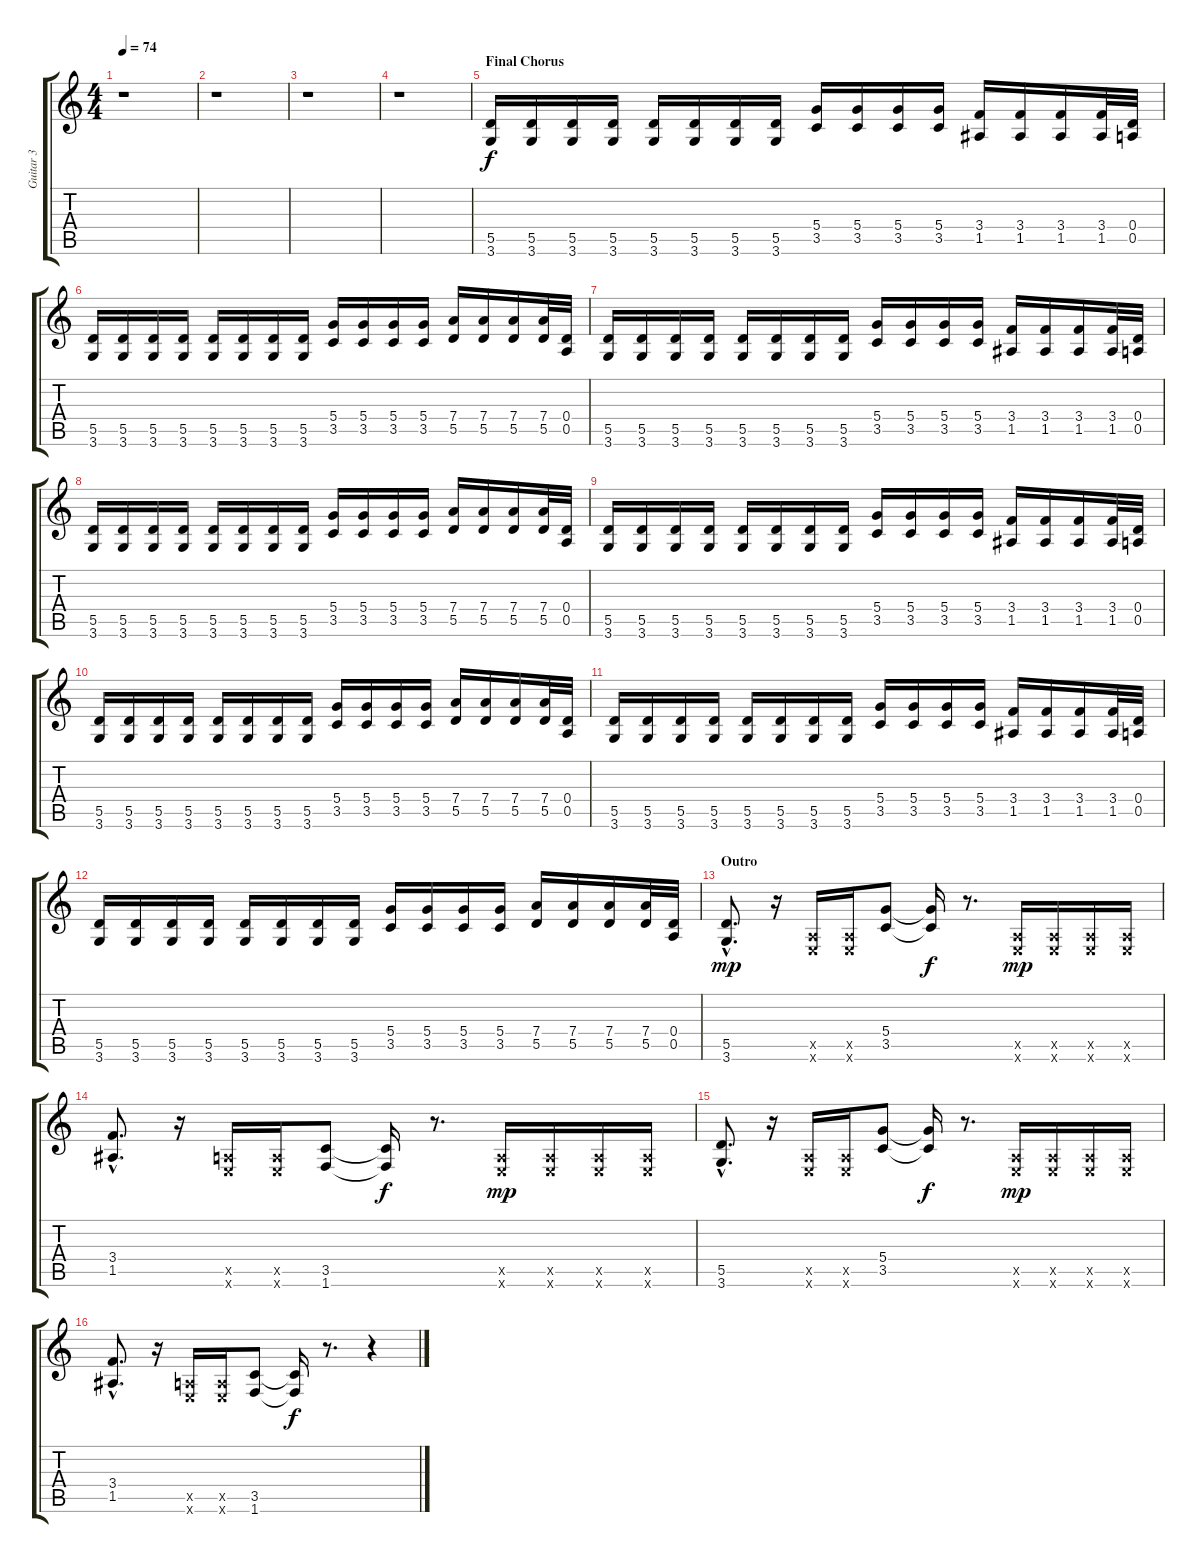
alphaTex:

\track ("Guitar 3" "Guitar 3") {instrument overdrivenguitar}
\staff {score tabs}
\tuning (E4 B3 G3 D3 A2 E2) {hide}
\ts (4 4)
\tempo 74
\clef g2
\ks c
r.1{dy f} |
r.1 |
r.1 |
r.1 |
\section ("" "Final Chorus")
(5.5 3.6).16{volume 14} (5.5 3.6).16 (5.5 3.6).16 (5.5 3.6).16 (5.5 3.6).16 (5.5 3.6).16 (5.5 3.6).16 (5.5 3.6).16 (5.4 3.5).16 (5.4 3.5).16 (5.4 3.5).16 (5.4 3.5).16 (3.4 1.5).16 (3.4 1.5).16 (3.4 1.5).16 (3.4 1.5).32 (0.4 0.5).32 |
(5.5 3.6).16 (5.5 3.6).16 (5.5 3.6).16 (5.5 3.6).16 (5.5 3.6).16 (5.5 3.6).16 (5.5 3.6).16 (5.5 3.6).16 (5.4 3.5).16 (5.4 3.5).16 (5.4 3.5).16 (5.4 3.5).16 (7.4 5.5).16 (7.4 5.5).16 (7.4 5.5).16 (7.4 5.5).32 (0.4 0.5).32 |
(5.5 3.6).16 (5.5 3.6).16 (5.5 3.6).16 (5.5 3.6).16 (5.5 3.6).16 (5.5 3.6).16 (5.5 3.6).16 (5.5 3.6).16 (5.4 3.5).16 (5.4 3.5).16 (5.4 3.5).16 (5.4 3.5).16 (3.4 1.5).16 (3.4 1.5).16 (3.4 1.5).16 (3.4 1.5).32 (0.4 0.5).32 |
(5.5 3.6).16 (5.5 3.6).16 (5.5 3.6).16 (5.5 3.6).16 (5.5 3.6).16 (5.5 3.6).16 (5.5 3.6).16 (5.5 3.6).16 (5.4 3.5).16 (5.4 3.5).16 (5.4 3.5).16 (5.4 3.5).16 (7.4 5.5).16 (7.4 5.5).16 (7.4 5.5).16 (7.4 5.5).32 (0.4 0.5).32 |
(5.5 3.6).16 (5.5 3.6).16 (5.5 3.6).16 (5.5 3.6).16 (5.5 3.6).16 (5.5 3.6).16 (5.5 3.6).16 (5.5 3.6).16 (5.4 3.5).16 (5.4 3.5).16 (5.4 3.5).16 (5.4 3.5).16 (3.4 1.5).16 (3.4 1.5).16 (3.4 1.5).16 (3.4 1.5).32 (0.4 0.5).32 |
(5.5 3.6).16 (5.5 3.6).16 (5.5 3.6).16 (5.5 3.6).16 (5.5 3.6).16 (5.5 3.6).16 (5.5 3.6).16 (5.5 3.6).16 (5.4 3.5).16 (5.4 3.5).16 (5.4 3.5).16 (5.4 3.5).16 (7.4 5.5).16 (7.4 5.5).16 (7.4 5.5).16 (7.4 5.5).32 (0.4 0.5).32 |
(5.5 3.6).16 (5.5 3.6).16 (5.5 3.6).16 (5.5 3.6).16 (5.5 3.6).16 (5.5 3.6).16 (5.5 3.6).16 (5.5 3.6).16 (5.4 3.5).16 (5.4 3.5).16 (5.4 3.5).16 (5.4 3.5).16 (3.4 1.5).16 (3.4 1.5).16 (3.4 1.5).16 (3.4 1.5).32 (0.4 0.5).32 |
(5.5 3.6).16 (5.5 3.6).16 (5.5 3.6).16 (5.5 3.6).16 (5.5 3.6).16 (5.5 3.6).16 (5.5 3.6).16 (5.5 3.6).16 (5.4 3.5).16 (5.4 3.5).16 (5.4 3.5).16 (5.4 3.5).16 (7.4 5.5).16 (7.4 5.5).16 (7.4 5.5).16 (7.4 5.5).32 (0.4 0.5).32 |
\section ("" "Outro")
(5.5{hac} 3.6{hac}).8{d dy mp} r.16 (0.5{x} 0.6{x}).16 (0.5{x} 0.6{x}).16 (5.4 3.5).8 (5.4{t} 3.5{t}).16{dy f} r.8{d} (0.5{x} 0.6{x}).16{dy mp} (0.5{x} 0.6{x}).16 (0.5{x} 0.6{x}).16 (0.5{x} 0.6{x}).16 |
(3.4{hac} 1.5{hac}).8{d} r.16 (0.5{x} 0.6{x}).16 (0.5{x} 0.6{x}).16 (3.5 1.6).8 (3.5{t} 1.6{t}).16{dy f} r.8{d} (0.5{x} 0.6{x}).16{dy mp} (0.5{x} 0.6{x}).16 (0.5{x} 0.6{x}).16 (0.5{x} 0.6{x}).16 |
(5.5{hac} 3.6{hac}).8{d} r.16 (0.5{x} 0.6{x}).16 (0.5{x} 0.6{x}).16 (5.4 3.5).8 (5.4{t} 3.5{t}).16{dy f} r.8{d} (0.5{x} 0.6{x}).16{dy mp} (0.5{x} 0.6{x}).16 (0.5{x} 0.6{x}).16 (0.5{x} 0.6{x}).16 |
(3.4{hac} 1.5{hac}).8{d} r.16 (0.5{x} 0.6{x}).16 (0.5{x} 0.6{x}).16 (3.5 1.6).8 (3.5{t} 1.6{t}).16{dy f} r.8{d} r.4
